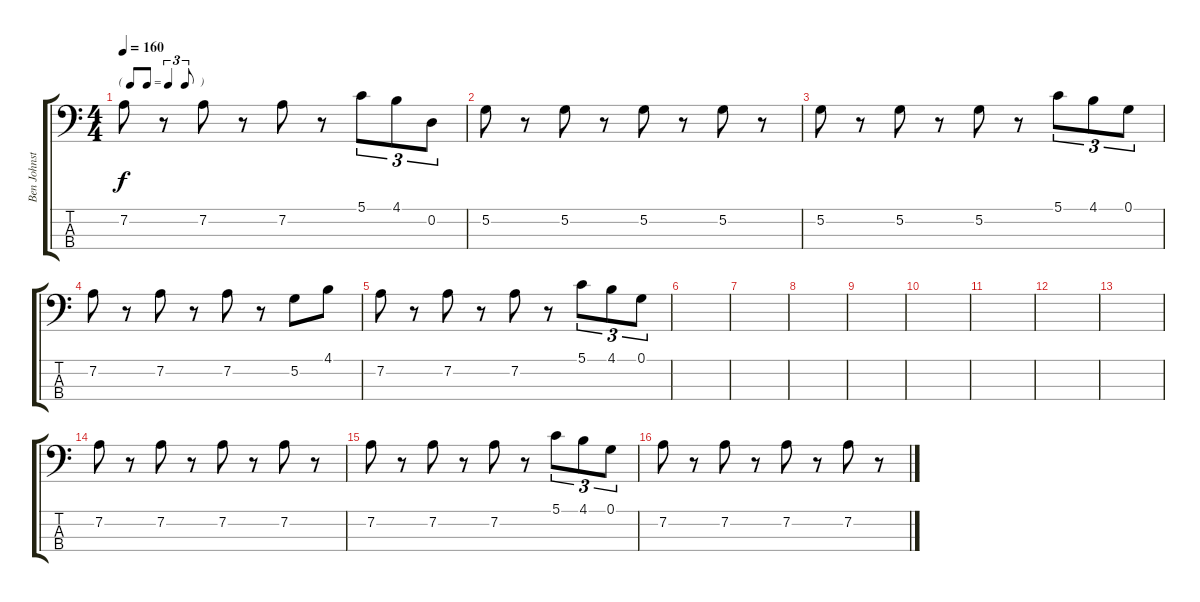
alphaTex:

\track ("Ben Johnston" "Ben Johnst") {instrument electricbassfinger}
\staff {score tabs}
\tuning (G2 D2 A1 D1) {hide}
\ts (4 4)
\tf triplet8th
\tempo 160
\clef f4
\ks c
7.2.8{dy f} r.8 7.2.8 r.8 7.2.8 r.8 5.1.8{tu (3 2)} 4.1.8{tu (3 2)} 0.2.8{tu (3 2)} |
5.2.8 r.8 5.2.8 r.8 5.2.8 r.8 5.2.8 r.8 |
5.2.8 r.8 5.2.8 r.8 5.2.8 r.8 5.1.8{tu (3 2)} 4.1.8{tu (3 2)} 0.1.8{tu (3 2)} |
7.2.8 r.8 7.2.8 r.8 7.2.8 r.8 5.2.8 4.1.8 |
7.2.8 r.8 7.2.8 r.8 7.2.8 r.8 5.1.8{tu (3 2)} 4.1.8{tu (3 2)} 0.1.8{tu (3 2)} |
|
|
|
|
|
|
|
|
7.2.8 r.8 7.2.8 r.8 7.2.8 r.8 7.2.8 r.8 |
7.2.8 r.8 7.2.8 r.8 7.2.8 r.8 5.1.8{tu (3 2)} 4.1.8{tu (3 2)} 0.1.8{tu (3 2)} |
7.2.8 r.8 7.2.8 r.8 7.2.8 r.8 7.2.8 r.8
